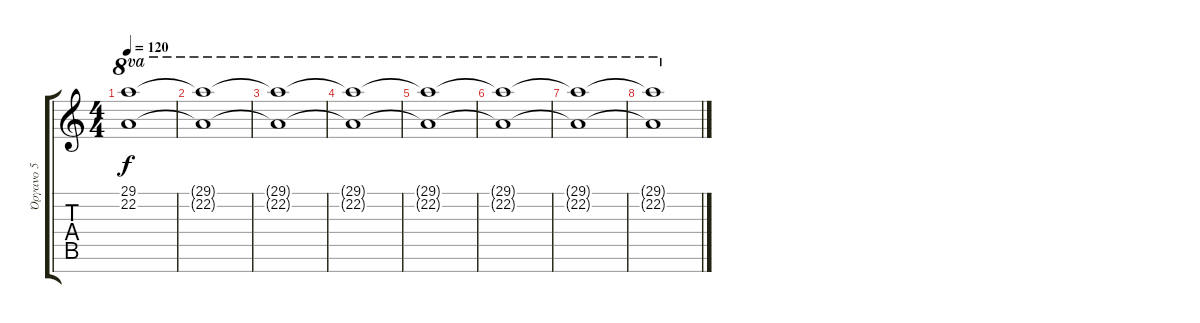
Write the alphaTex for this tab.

\track ("Όργανο 5" "Όργανο 5") {instrument stringensemble1}
\staff {score tabs}
\tuning (E4 B3 G3 D3 A2 E2 B1) {hide}
\ts (4 4)
\tempo 120
\clef g2
\ks c
(29.1{t} 22.2{t}).1{ot 8va dy f volume 11} |
(29.1{t} 22.2{t}).1{ot 8va} |
(29.1{t} 22.2{t}).1{ot 8va} |
(29.1{t} 22.2{t}).1{ot 8va} |
(29.1{t} 22.2{t}).1{ot 8va} |
(29.1{t} 22.2{t}).1{ot 8va} |
(29.1{t} 22.2{t}).1{ot 8va} |
(29.1{t} 22.2{t}).1{ot 8va}
